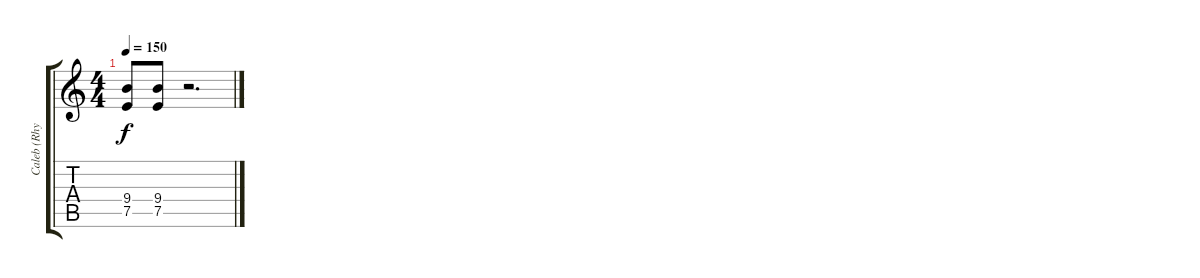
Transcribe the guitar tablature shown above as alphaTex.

\track ("Caleb (Rhythm)" "Caleb (Rhy") {instrument overdrivenguitar}
\staff {score tabs}
\tuning (E4 B3 G3 D3 A2 E2) {hide}
\ts (4 4)
\tempo 150
\clef g2
\ks c
(9.4 7.5).8{dy f} (9.4 7.5).8 r.2{d}
